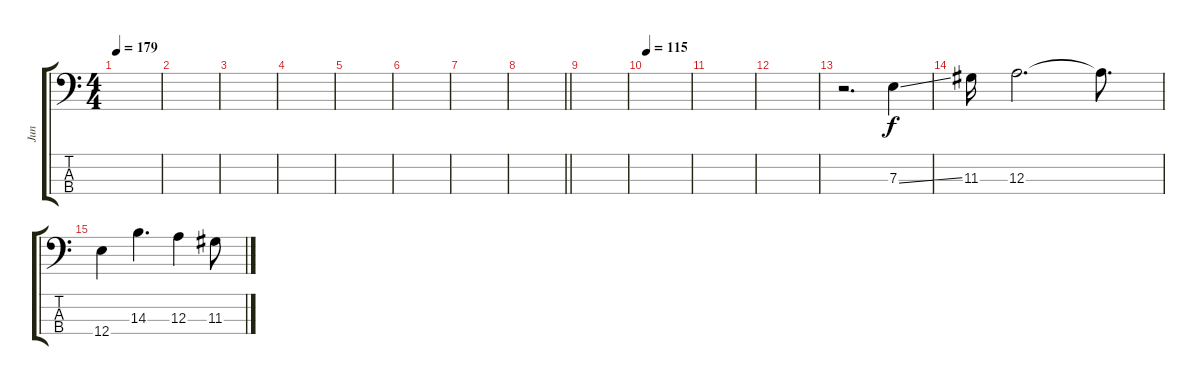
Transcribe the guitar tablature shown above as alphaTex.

\track ("Jun" "Jun") {instrument electricbasspick}
\staff {score tabs}
\tuning (G2 D2 A1 E1) {hide}
\ts (4 4)
\tempo 179
\clef f4
\ks c
|
|
|
|
|
|
|
\barLineRight lightlight
|
|
\tempo 115
|
|
|
r.2{d} 7.3{ss}.4 |
11.3.16 12.3.2{d} 12.3{t}.8{d} |
12.4.4 14.3.4{d} 12.3.4 11.3.8
